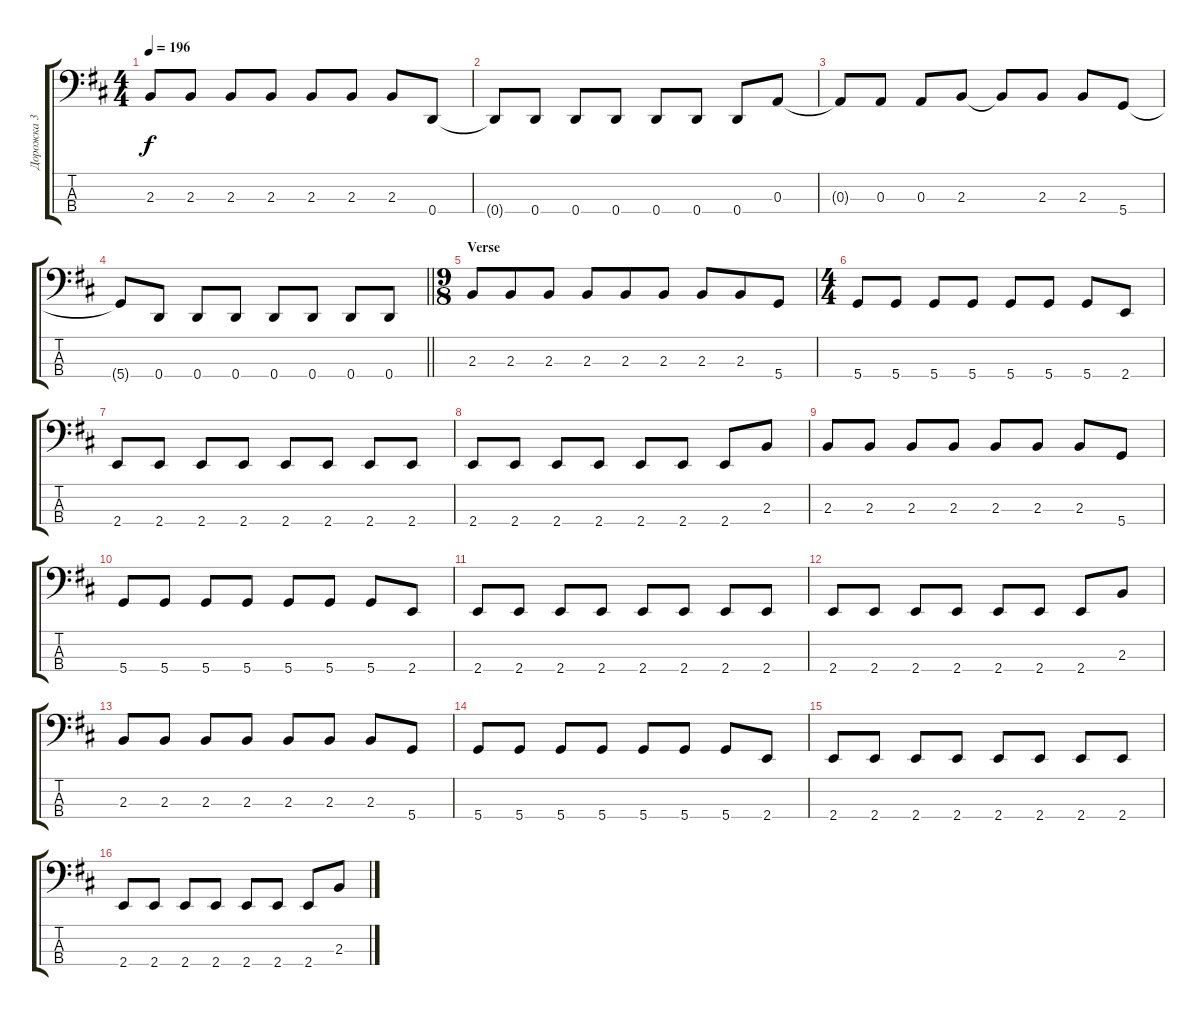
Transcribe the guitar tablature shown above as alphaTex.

\track ("Дорожка 3" "Дорожка 3") {instrument electricbassfinger}
\staff {score tabs}
\tuning (G2 D2 A1 D1) {hide}
\ts (4 4)
\tempo 196
\clef f4
\ks d
2.3{t}.8{dy f} 2.3.8 2.3.8 2.3.8 2.3.8 2.3.8 2.3.8 0.4.8 |
0.4{t}.8 0.4.8 0.4.8 0.4.8 0.4.8 0.4.8 0.4.8 0.3.8 |
0.3{t}.8 0.3.8 0.3.8 2.3.8 2.3{t}.8 2.3.8 2.3.8 5.4.8 |
\barLineRight lightlight
5.4{t}.8 0.4.8 0.4.8 0.4.8 0.4.8 0.4.8 0.4.8 0.4.8 |
\ts (9 8)
\section ("" "Verse")
2.3.8 2.3.8 2.3.8 2.3.8 2.3.8 2.3.8 2.3.8 2.3.8 5.4.8 |
\ts (4 4)
5.4.8 5.4.8 5.4.8 5.4.8 5.4.8 5.4.8 5.4.8 2.4.8 |
2.4.8 2.4.8 2.4.8 2.4.8 2.4.8 2.4.8 2.4.8 2.4.8 |
2.4.8 2.4.8 2.4.8 2.4.8 2.4.8 2.4.8 2.4.8 2.3.8 |
2.3.8 2.3.8 2.3.8 2.3.8 2.3.8 2.3.8 2.3.8 5.4.8 |
5.4.8 5.4.8 5.4.8 5.4.8 5.4.8 5.4.8 5.4.8 2.4.8 |
2.4.8 2.4.8 2.4.8 2.4.8 2.4.8 2.4.8 2.4.8 2.4.8 |
2.4.8 2.4.8 2.4.8 2.4.8 2.4.8 2.4.8 2.4.8 2.3.8 |
2.3.8 2.3.8 2.3.8 2.3.8 2.3.8 2.3.8 2.3.8 5.4.8 |
5.4.8 5.4.8 5.4.8 5.4.8 5.4.8 5.4.8 5.4.8 2.4.8 |
2.4.8 2.4.8 2.4.8 2.4.8 2.4.8 2.4.8 2.4.8 2.4.8 |
2.4.8 2.4.8 2.4.8 2.4.8 2.4.8 2.4.8 2.4.8 2.3.8
